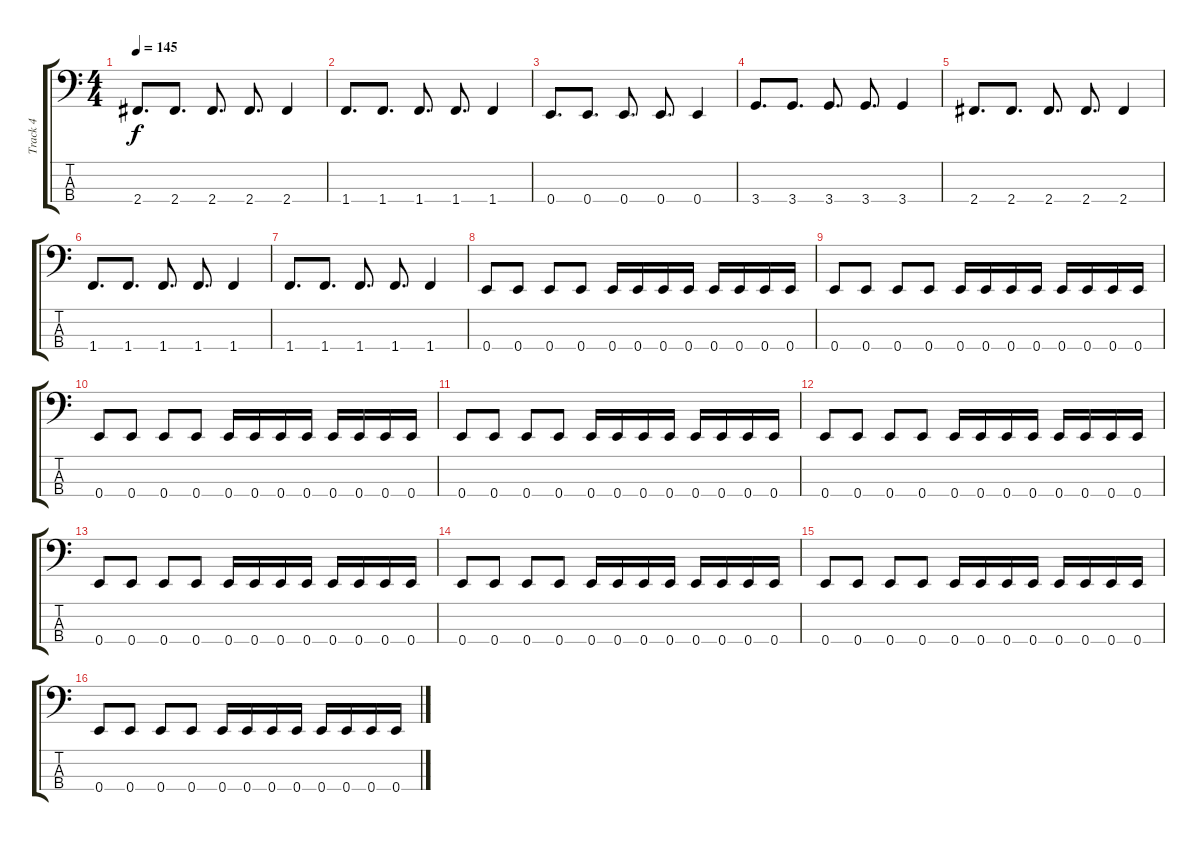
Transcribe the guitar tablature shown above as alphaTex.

\track ("Track 4" "Track 4") {instrument electricbasspick}
\staff {score tabs}
\tuning (G2 D2 A1 E1) {hide}
\ts (4 4)
\tempo 145
\clef f4
\ks c
2.4.8{d dy f} 2.4.8{d} 2.4.8{d} 2.4.8{d} 2.4.4 |
1.4.8{d} 1.4.8{d} 1.4.8{d} 1.4.8{d} 1.4.4 |
0.4.8{d} 0.4.8{d} 0.4.8{d} 0.4.8{d} 0.4.4 |
3.4.8{d} 3.4.8{d} 3.4.8{d} 3.4.8{d} 3.4.4 |
2.4.8{d} 2.4.8{d} 2.4.8{d} 2.4.8{d} 2.4.4 |
1.4.8{d} 1.4.8{d} 1.4.8{d} 1.4.8{d} 1.4.4 |
1.4.8{d} 1.4.8{d} 1.4.8{d} 1.4.8{d} 1.4.4 |
0.4.8 0.4.8 0.4.8 0.4.8 0.4.16 0.4.16 0.4.16 0.4.16 0.4.16 0.4.16 0.4.16 0.4.16 |
0.4.8 0.4.8 0.4.8 0.4.8 0.4.16 0.4.16 0.4.16 0.4.16 0.4.16 0.4.16 0.4.16 0.4.16 |
0.4.8 0.4.8 0.4.8 0.4.8 0.4.16 0.4.16 0.4.16 0.4.16 0.4.16 0.4.16 0.4.16 0.4.16 |
0.4.8 0.4.8 0.4.8 0.4.8 0.4.16 0.4.16 0.4.16 0.4.16 0.4.16 0.4.16 0.4.16 0.4.16 |
0.4.8 0.4.8 0.4.8 0.4.8 0.4.16 0.4.16 0.4.16 0.4.16 0.4.16 0.4.16 0.4.16 0.4.16 |
0.4.8 0.4.8 0.4.8 0.4.8 0.4.16 0.4.16 0.4.16 0.4.16 0.4.16 0.4.16 0.4.16 0.4.16 |
0.4.8 0.4.8 0.4.8 0.4.8 0.4.16 0.4.16 0.4.16 0.4.16 0.4.16 0.4.16 0.4.16 0.4.16 |
0.4.8 0.4.8 0.4.8 0.4.8 0.4.16 0.4.16 0.4.16 0.4.16 0.4.16 0.4.16 0.4.16 0.4.16 |
0.4.8 0.4.8 0.4.8 0.4.8 0.4.16 0.4.16 0.4.16 0.4.16 0.4.16 0.4.16 0.4.16 0.4.16
